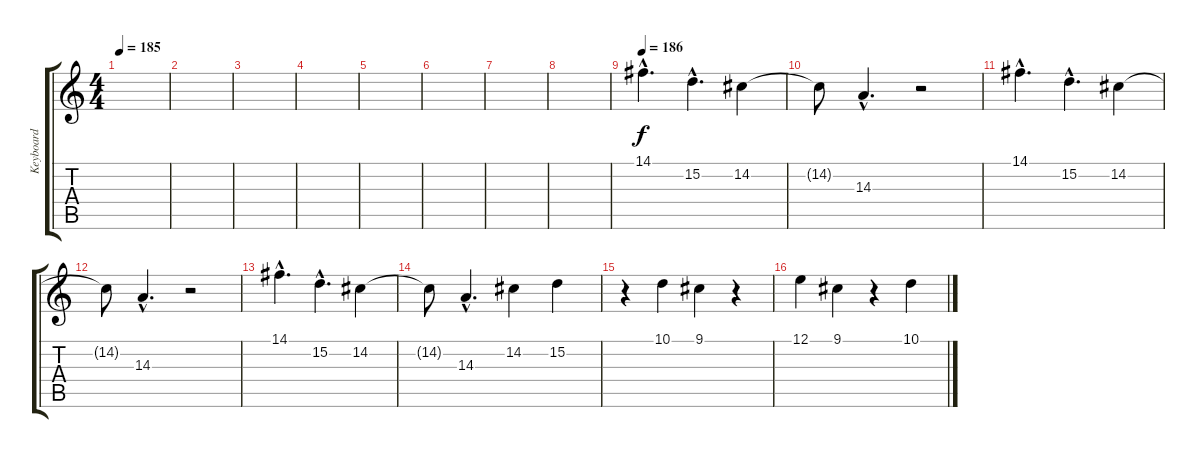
\track ("Keyboard" "Keyboard") {instrument electricgrandpiano}
\staff {score tabs}
\tuning (E4 B3 G3 D3 A2 E2) {hide}
\ts (4 4)
\tempo 185
\clef g2
\ks c
|
|
|
|
|
|
|
|
\tempo 186
14.1{hac}.4{d} 15.2{hac}.4{d} 14.2.4 |
14.2{t}.8 14.3{hac}.4{d} r.2 |
14.1{hac}.4{d} 15.2{hac}.4{d} 14.2.4 |
14.2{t}.8 14.3{hac}.4{d} r.2 |
14.1{hac}.4{d} 15.2{hac}.4{d} 14.2.4 |
14.2{t}.8 14.3{hac}.4{d} 14.2.4 15.2.4 |
r.4 10.1.4 9.1.4 r.4 |
12.1.4 9.1.4 r.4 10.1.4
